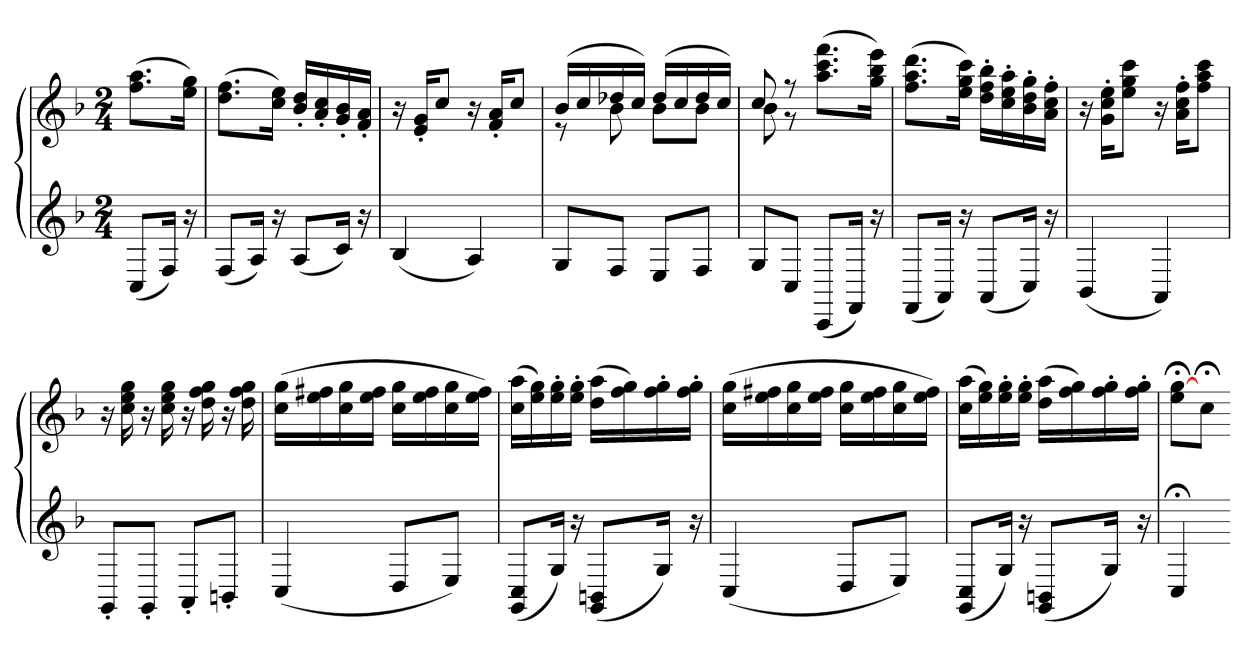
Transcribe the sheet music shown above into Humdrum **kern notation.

**kern	**kern
*part1	*part1
*staff2	*staff1
*clefG2	*clefG2
*k[b-]	*k[b-]
*F:	*F:
*M2/4	*M2/4
=	=
(8CL	(8.ff 8.aaL
16FJk)	.
16r	16ee 16ggJk)
=	=
(8FL	(8.dd 8.ffL
16AJk)	.
16r	16cc 16eeJk)
(8AL	16b-' 16dd'LL
.	16a' 16cc'
16cJk)	16g' 16b-'
16r	16f' 16a'JJ
=	=
(4B-	16r
.	16e' 16g'KL
.	8ccJ
4A)	16r
.	16f' 16a'KL
.	8ccJ
=	=
*	*^
8GL	(16b-LL	8r
.	16cc	.
8FJ	16dd-X	8b-
.	16ccJJ)	.
8EL	(16dd-LL	8b-L
.	16cc	.
8FJ	16dd-	8b-J
.	16ccJJ)	.
=	=	=
8GL	8cc	8b-
8CJ	8r	8r
(8CCL	(8.aa 8.ccc 8.fffL	4ryy
16FFJk)	.	.
16r	16gg 16bb- 16eeeJk)	.
*	*v	*v
=	=
(8FFL	(8.ff 8.aa 8.dddL
16AAJk)	.
16r	16ee 16gg 16cccJk)
(8AAL	16dd' 16ff' 16bb-'LL
.	16cc' 16ee' 16aa'
16CJk)	16b-' 16dd' 16gg'
16r	16a' 16cc' 16ff'JJ
=	=
(4BB-	16r
.	16g' 16cc' 16ee'KL
.	8ee 8gg 8cccJ
4AA)	16r
.	16a' 16cc' 16ff'KL
.	8ff 8aa 8cccJ
=	=
8GG'L	16r
.	16cc 16ee 16gg
8GG'J	16r
.	16cc 16ee 16gg
8AA'L	16r
.	16dd 16ff 16gg
8BBn'J	16r
.	16dd 16ff 16gg
=	=
(4C	(16cc 16ggLL
.	16ee 16ff#X
.	16cc 16gg
.	16ee 16ff#JJ
8DL	16cc 16ggLL
.	16ee 16ff#
8EJ)	16cc 16gg
.	16ee 16ff#JJ)
=	=
(8GG 8CL	(16cc 16aaLL
.	16ee 16gg)
16GJk)	16ee' 16gg'
16r	16ee' 16gg'JJ
(8GG 8BBnL	(16dd 16aaLL
.	16ff 16gg)
16GJk)	16ff' 16gg'
16r	16ff' 16gg'JJ
=	=
(4C	(16cc 16ggLL
.	16ee 16ff#X
.	16cc 16gg
.	16ee 16ff#JJ
8DL	16cc 16ggLL
.	16ee 16ff#
8EJ)	16cc 16gg
.	16ee 16ff#JJ)
=	=
(8GG 8CL	(16cc 16aaLL
.	16ee 16gg)
16GJk)	16ee' 16gg'
16r	16ee' 16gg'JJ
(8GG 8BBnL	(16dd 16aaLL
.	16ff 16gg)
16GJk)	16ff' 16gg'
16r	16ff' 16gg'JJ
=	=
4C;<	8ee;< [8gg;<L
.	8cc;<J
=-	=-
*-	*-
